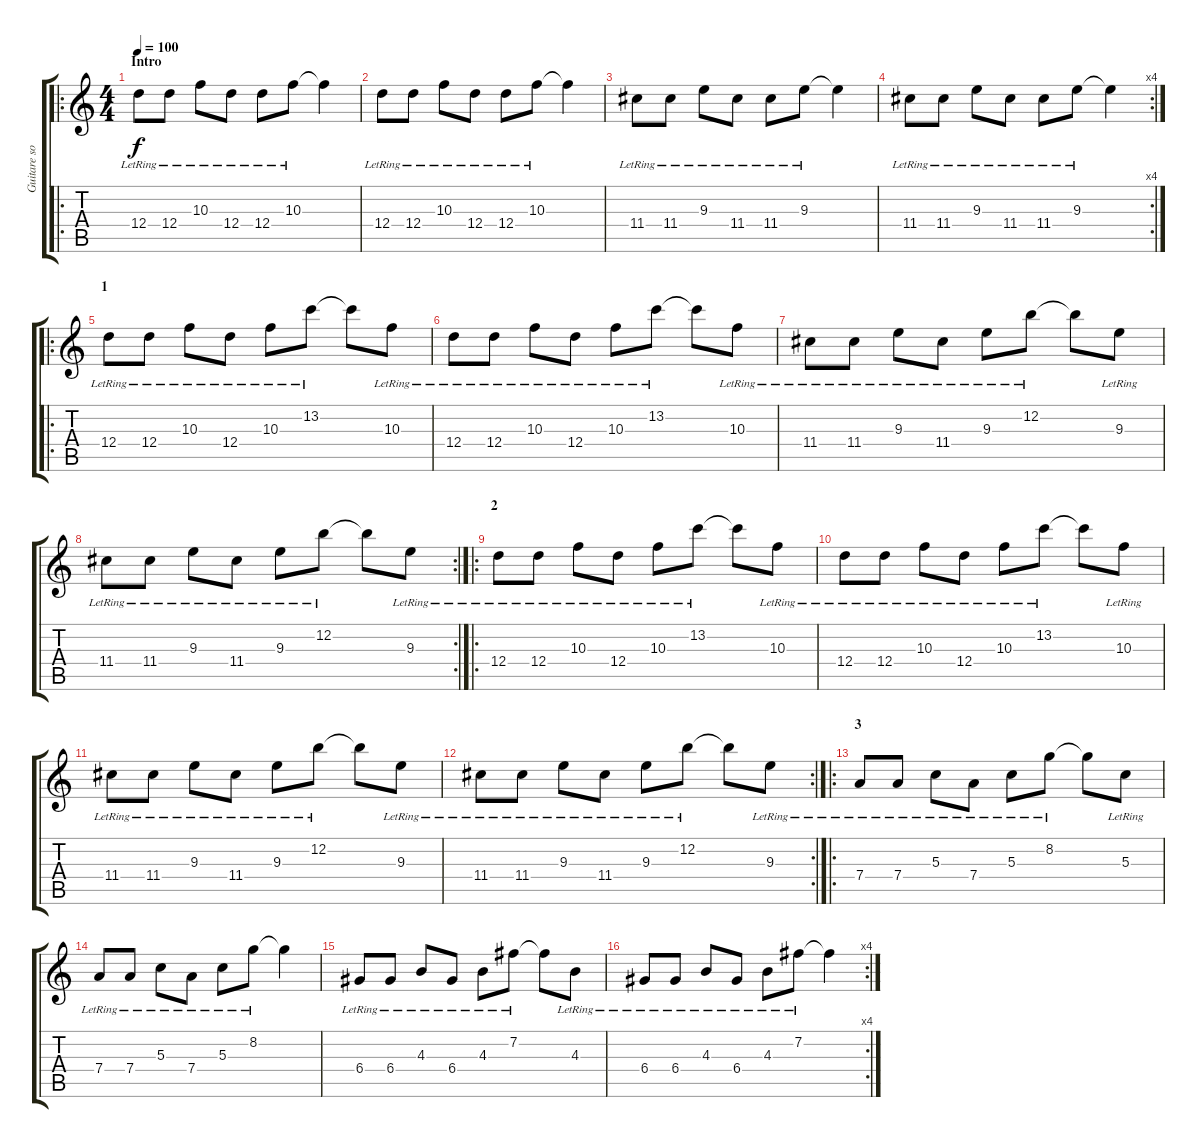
\track ("Guitare solo" "Guitare so") {instrument electricguitarclean}
\staff {score tabs}
\tuning (E4 B3 G3 D3 A2 E2) {hide}
\ro
\ts (4 4)
\section ("" "Intro")
\tempo 100
\clef g2
\ks c
12.4{lr}.8{dy f instrument electricguitarclean} 12.4{lr}.8 10.3{lr}.8 12.4{lr}.8 12.4{lr}.8 10.3{lr}.8 10.3{t}.4 |
12.4{lr}.8 12.4{lr}.8 10.3{lr}.8 12.4{lr}.8 12.4{lr}.8 10.3{lr}.8 10.3{t}.4 |
11.4{lr}.8 11.4{lr}.8 9.3{lr}.8 11.4{lr}.8 11.4{lr}.8 9.3{lr}.8 9.3{t}.4 |
\rc 4
11.4{lr}.8 11.4{lr}.8 9.3{lr}.8 11.4{lr}.8 11.4{lr}.8 9.3{lr}.8 9.3{t}.4 |
\ro
\section ("" "1")
12.4{lr}.8 12.4{lr}.8 10.3{lr}.8 12.4{lr}.8 10.3{lr}.8 13.2{lr}.8 13.2{t}.8 10.3{lr}.8 |
12.4{lr}.8 12.4{lr}.8 10.3{lr}.8 12.4{lr}.8 10.3{lr}.8 13.2{lr}.8 13.2{t}.8 10.3{lr}.8 |
11.4{lr}.8 11.4{lr}.8 9.3{lr}.8 11.4{lr}.8 9.3{lr}.8 12.2{lr}.8 12.2{t}.8 9.3{lr}.8 |
\rc 2
11.4{lr}.8 11.4{lr}.8 9.3{lr}.8 11.4{lr}.8 9.3{lr}.8 12.2{lr}.8 12.2{t}.8 9.3{lr}.8 |
\ro
\section ("" "2")
12.4{lr}.8 12.4{lr}.8 10.3{lr}.8 12.4{lr}.8 10.3{lr}.8 13.2{lr}.8 13.2{t}.8 10.3{lr}.8 |
12.4{lr}.8 12.4{lr}.8 10.3{lr}.8 12.4{lr}.8 10.3{lr}.8 13.2{lr}.8 13.2{t}.8 10.3{lr}.8 |
11.4{lr}.8 11.4{lr}.8 9.3{lr}.8 11.4{lr}.8 9.3{lr}.8 12.2{lr}.8 12.2{t}.8 9.3{lr}.8 |
\rc 2
11.4{lr}.8 11.4{lr}.8 9.3{lr}.8 11.4{lr}.8 9.3{lr}.8 12.2{lr}.8 12.2{t}.8 9.3{lr}.8 |
\ro
\section ("" "3")
7.4{lr}.8 7.4{lr}.8 5.3{lr}.8 7.4{lr}.8 5.3{lr}.8 8.2{lr}.8 8.2{t}.8 5.3{lr}.8 |
7.4{lr}.8 7.4{lr}.8 5.3{lr}.8 7.4{lr}.8 5.3{lr}.8 8.2{lr}.8 8.2{t}.4 |
6.4{lr}.8 6.4{lr}.8 4.3{lr}.8 6.4{lr}.8 4.3{lr}.8 7.2{lr}.8 7.2{t}.8 4.3{lr}.8 |
\rc 4
6.4{lr}.8 6.4{lr}.8 4.3{lr}.8 6.4{lr}.8 4.3{lr}.8 7.2{lr}.8 7.2{t}.4
